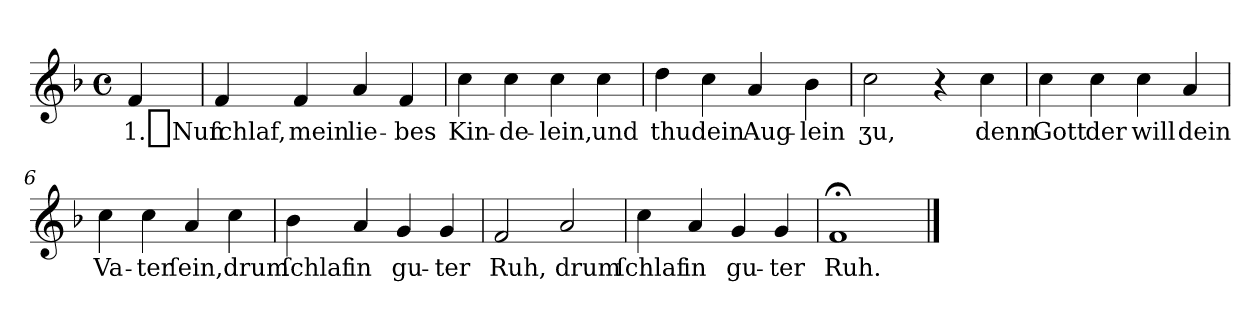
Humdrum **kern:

**kern	**text
*part1	*part1
*staff1	*staff1
*clefG2	*
*k[b-]	*
*F:	*
*M4/4	*
*met(c)	*
=	=
4f	1._Nun
=1	=1
4f	ſchlaf,
4f	mein
4a	lie-
4f	-bes
=2	=2
4cc	Kin-
4cc	-de-
4cc	-lein,
4cc	und
=3	=3
4dd	thu
4cc	dein
4a	Aug-
4b-	-lein
=4	=4
2cc	ʒu,
4r	.
4cc	denn
=5	=5
4cc	Gott
4cc	der
4cc	will
4a	dein
=6	=6
4cc	Va-
4cc	-ter
4a	ſein,
4cc	drum
=7	=7
4b-	ſchlaf
4a	in
4g	gu-
4g	-ter
=8	=8
2f	Ruh,
2a	drum
=9	=9
4cc	ſchlaf
4a	in
4g	gu-
4g	-ter
=10	=10
1f;<	Ruh.
==	==
*-	*-
